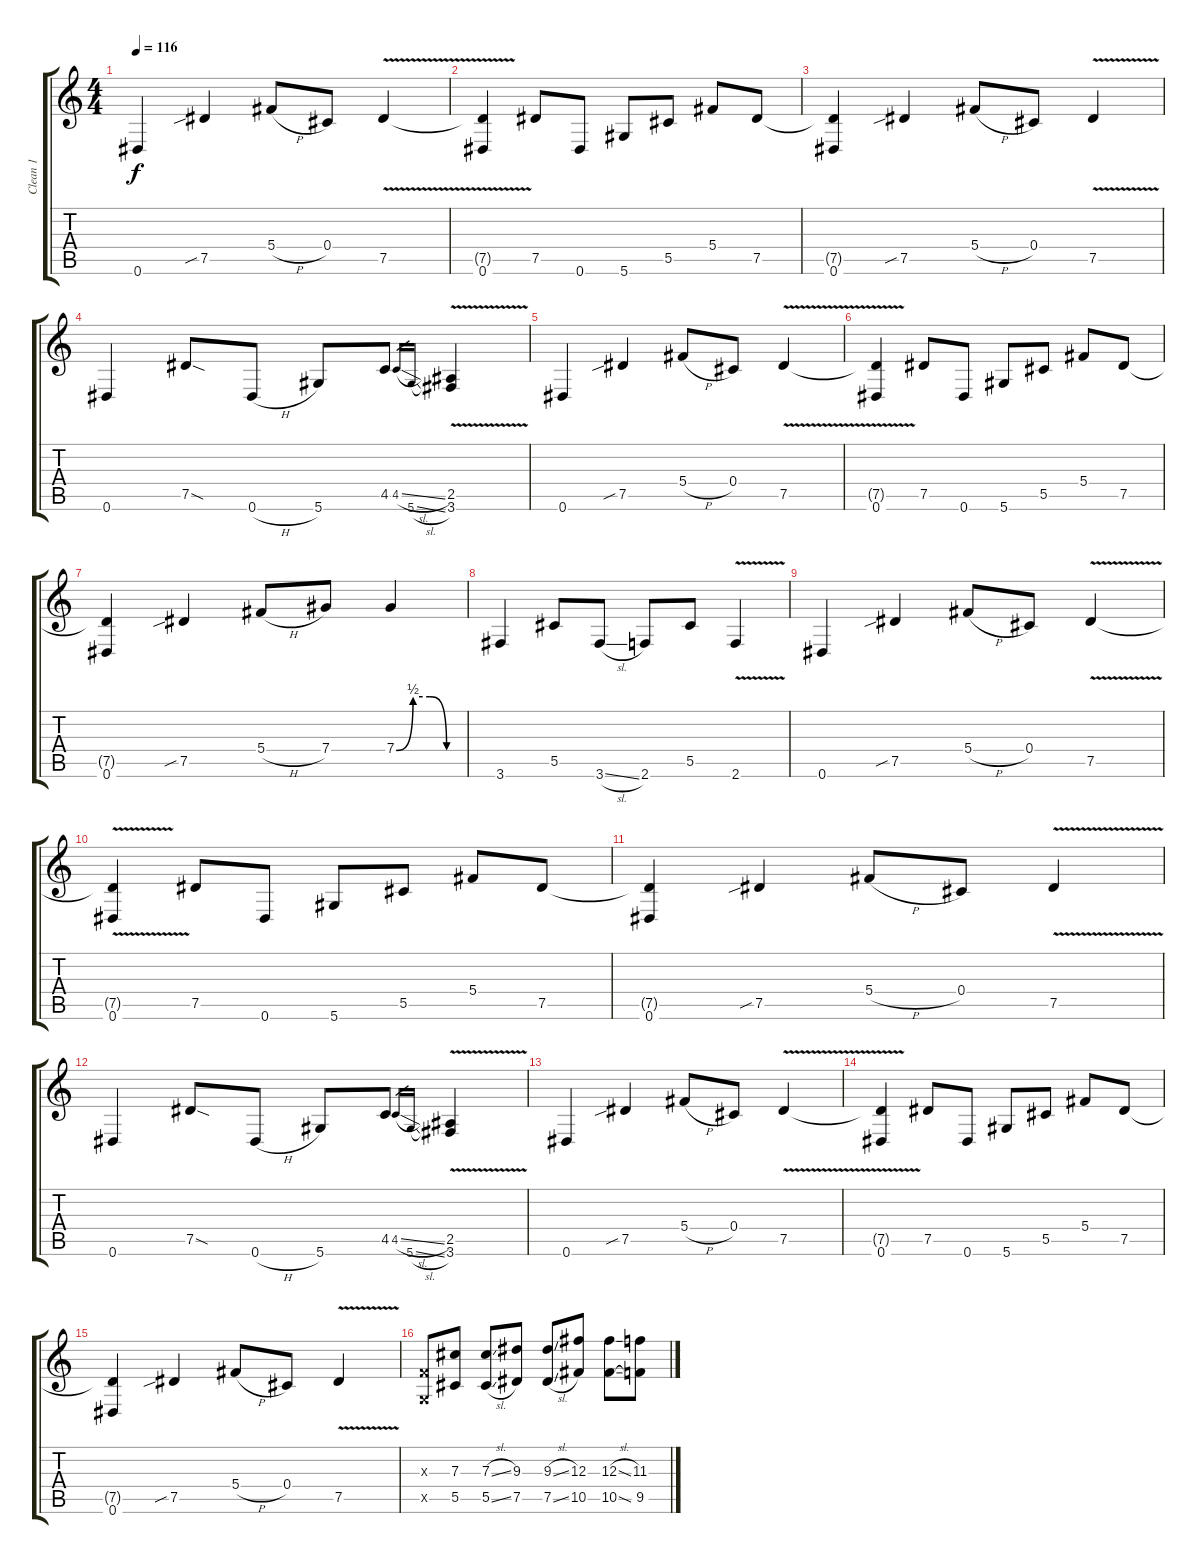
\track ("Clean 1" "Clean 1") {instrument acousticguitarsteel}
\staff {score tabs}
\tuning (Eb4 Bb3 Gb3 Db3 Ab2 Eb2) {hide}
\ts (4 4)
\tempo 116
\clef g2
\ks c
0.6.4{dy f} 7.5{sib}.4 5.4{h}.8 0.4.8 7.5{v}.4 |
(7.5{t} 0.6).4 7.5.8 0.6.8 5.6.8 5.5.8 5.4.8 7.5.8 |
(7.5{t} 0.6).4 7.5{sib}.4 5.4{h}.8 0.4.8 7.5{v}.4 |
0.6.4 7.5{sod}.8 0.6{h}.8 5.6.8 4.5.8 4.5{sl}.16{gr} 5.6{sl}.16{gr} (2.5{v} 3.6{v}).4 |
0.6.4 7.5{sib}.4 5.4{h}.8 0.4.8 7.5{v}.4 |
(7.5{t} 0.6).4 7.5.8 0.6.8 5.6.8 5.5.8 5.4.8 7.5.8 |
(7.5{t} 0.6).4 7.5{sib}.4 5.4{h}.8 7.4.8 7.4{be (custom 0 0 15 2 30 2 45 0 60 0)}.4 |
3.6.4 5.5.8 3.6{sl}.8 2.6.8 5.5.8 2.6{v}.4 |
0.6.4 7.5{sib}.4 5.4{h}.8 0.4.8 7.5{v}.4 |
(7.5{t} 0.6).4 7.5.8 0.6.8 5.6.8 5.5.8 5.4.8 7.5.8 |
(7.5{t} 0.6).4 7.5{sib}.4 5.4{h}.8 0.4.8 7.5{v}.4 |
0.6.4 7.5{sod}.8 0.6{h}.8 5.6.8 4.5.8 4.5{sl}.16{gr} 5.6{sl}.16{gr} (2.5{v} 3.6{v}).4 |
0.6.4 7.5{sib}.4 5.4{h}.8 0.4.8 7.5{v}.4 |
(7.5{t} 0.6).4 7.5.8 0.6.8 5.6.8 5.5.8 5.4.8 7.5.8 |
(7.5{t} 0.6).4 7.5{sib}.4 5.4{h}.8 0.4.8 7.5{v}.4 |
(-1.3{x} -1.5{x}).8 (7.3 5.5).8 (7.3{sl} 5.5{sl}).8 (9.3 7.5).8 (9.3{sl} 7.5{sl}).8 (12.3 10.5).8 (12.3{sl} 10.5{sl}).8 (11.3 9.5).8
